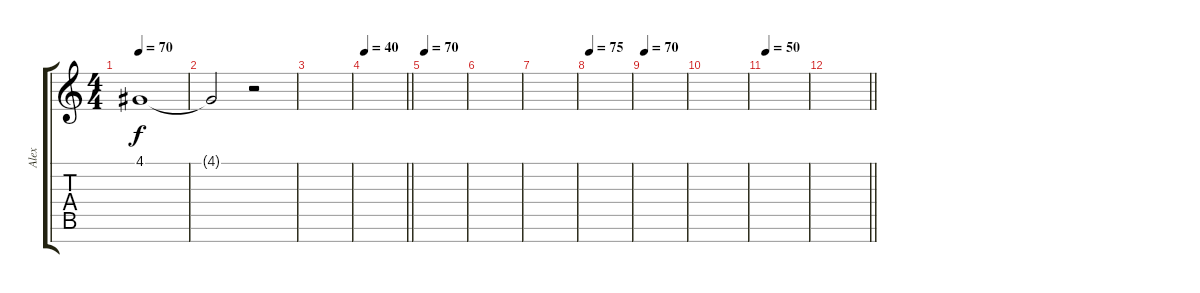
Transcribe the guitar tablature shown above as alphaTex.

\track ("Alex" "Alex") {instrument oboe}
\staff {score tabs}
\tuning (E4 B3 G3 D3 A2 E2 B1) {hide}
\ts (4 4)
\section ("" "")
\tempo 70
\clef g2
\ks c
4.1.1{dy f} |
4.1{t}.2 r.2 |
|
\tempo 40
\barLineRight lightlight
|
\section ("" "")
\tempo 70
|
|
|
\tempo 75
|
\tempo 70
|
|
\tempo 50
|
\barLineRight lightlight
